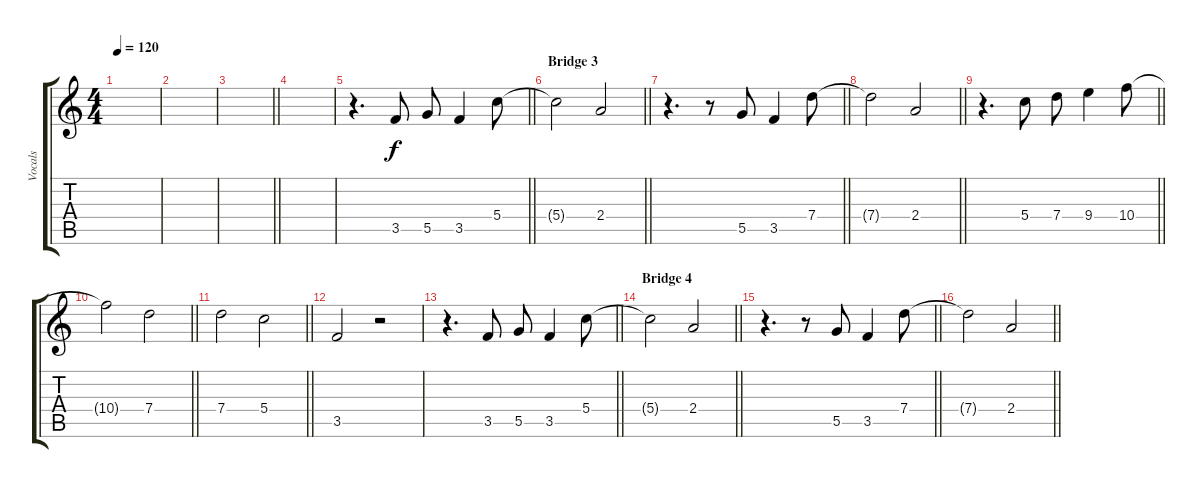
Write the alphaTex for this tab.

\track ("Vocals" "Vocals") {instrument electricguitarclean}
\staff {score tabs}
\tuning (A4 E4 C4 G3 D3 A2) {hide}
\ts (4 4)
\tempo 120
\clef g2
\ks c
|
|
\barLineRight lightlight
|
|
\barLineRight lightlight
r.4{d} 3.5.8 5.5.8 3.5.4 5.4.8 |
\section ("" "Bridge 3")
\barLineRight lightlight
5.4{t}.2 2.4.2 |
\barLineRight lightlight
r.4{d} r.8 5.5.8 3.5.4 7.4.8 |
\barLineRight lightlight
7.4{t}.2 2.4.2 |
\barLineRight lightlight
r.4{d} 5.4.8 7.4.8 9.4.4 10.4.8 |
\barLineRight lightlight
10.4{t}.2 7.4.2 |
\barLineRight lightlight
7.4.2 5.4.2 |
3.5.2 r.2 |
\barLineRight lightlight
r.4{d} 3.5.8 5.5.8 3.5.4 5.4.8 |
\section ("" "Bridge 4")
\barLineRight lightlight
5.4{t}.2 2.4.2 |
\barLineRight lightlight
r.4{d} r.8 5.5.8 3.5.4 7.4.8 |
\barLineRight lightlight
7.4{t}.2 2.4.2
